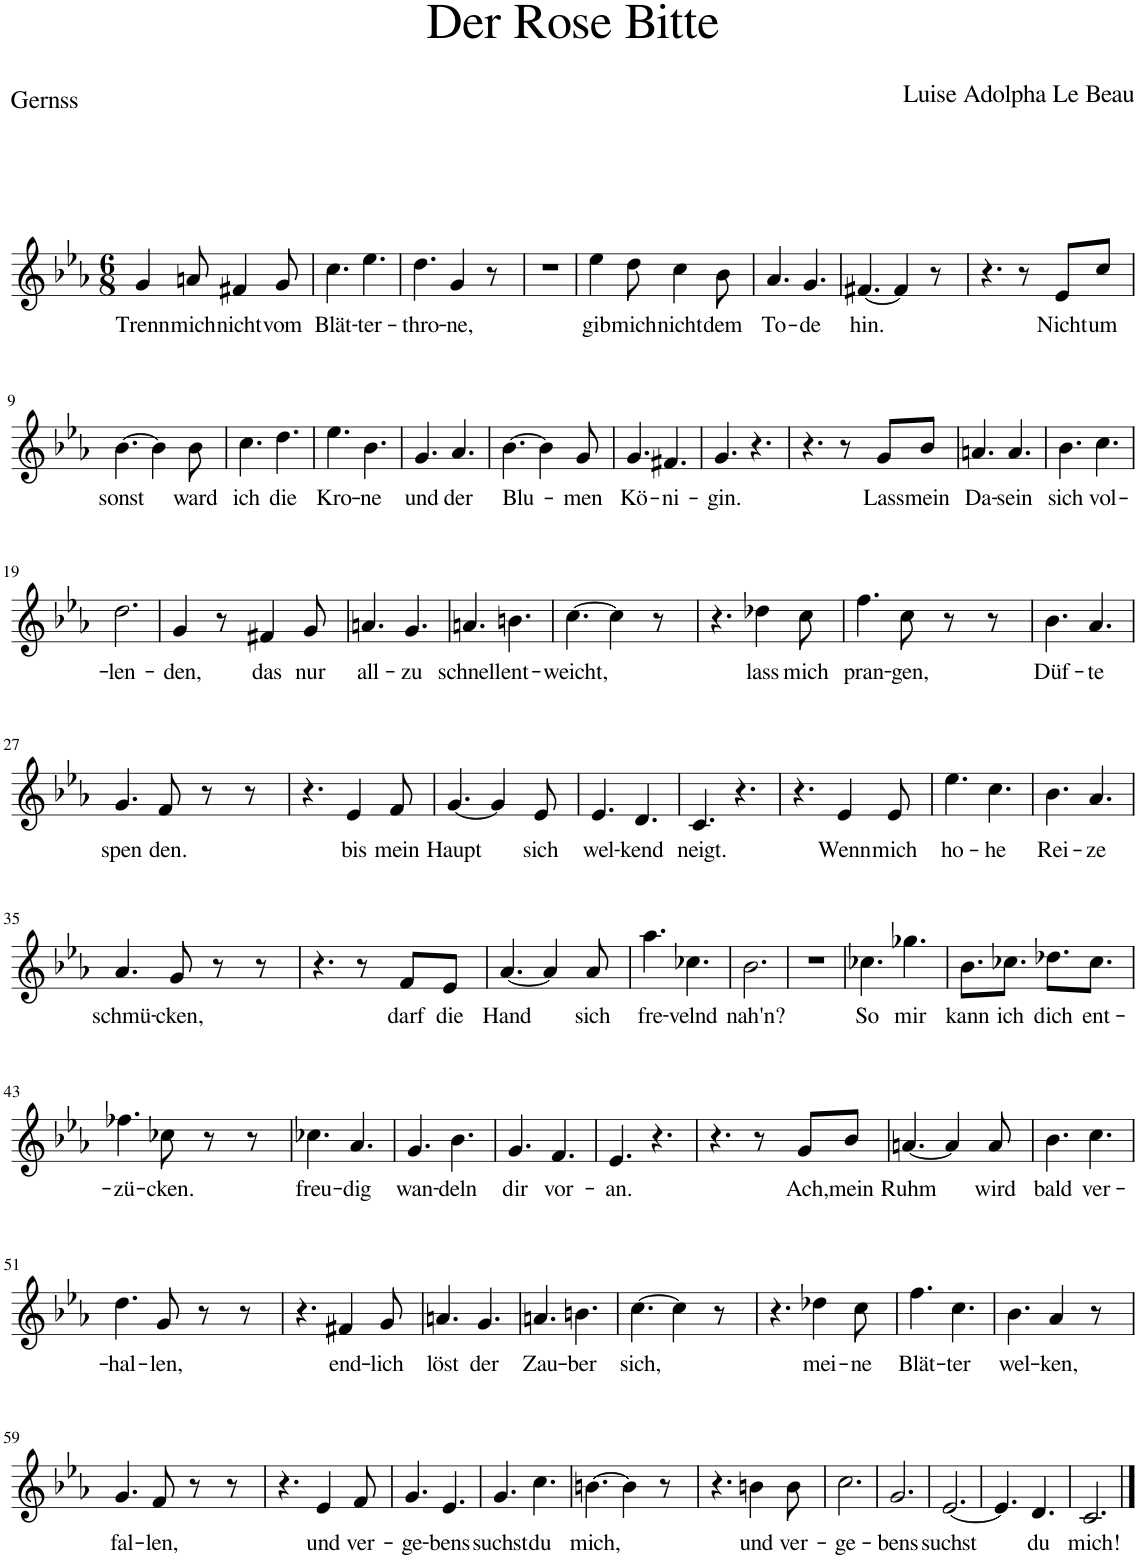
**kern	**text
*part1	*part1
*staff1	*staff1
*I"Piano	*
*I'Pno	*
*clefG2	*
*k[b-e-a-]	*
*M6/8	*
=1	=1
!	!LO:LY:b
4g/	Trenn
!	!LO:LY:b
8an/	mich
!	!LO:LY:b
4f#X/	nicht
!	!LO:LY:b
8g/	vom
=2	=2
!	!LO:LY:b
4.cc\	Blät-
!	!LO:LY:b
4.ee-\	-ter-
=3	=3
!	!LO:LY:b
4.dd\	-thro-
!	!LO:LY:b
4g/	-ne,
8r	.
=4	=4
2.r	.
=5	=5
!	!LO:LY:b
4ee-\	gib
!	!LO:LY:b
8dd\	mich
!	!LO:LY:b
4cc\	nicht
!	!LO:LY:b
8b-\	dem
=6	=6
!	!LO:LY:b
4.a-/	To-
!	!LO:LY:b
4.g/	-de
=7	=7
!	!LO:LY:b
[4.f#X/	hin.
4f#/]	.
8r	.
=8	=8
4.r	.
8r	.
!	!LO:LY:b
8e-/L	Nicht
!	!LO:LY:b
8cc/J	um
!!LO:LB:g=z
=9	=9
!	!LO:LY:b
[4.b-\	-sonst
4b-\]	.
!	!LO:LY:b
8b-\	ward
=10	=10
!	!LO:LY:b
4.cc\	ich
!	!LO:LY:b
4.dd\	die
=11	=11
!	!LO:LY:b
4.ee-\	Kro-
!	!LO:LY:b
4.b-\	-ne
=12	=12
!	!LO:LY:b
4.g/	und
!	!LO:LY:b
4.a-/	der
=13	=13
!	!LO:LY:b
[4.b-\	Blu-
4b-\]	.
!	!LO:LY:b
8g/	-men
=14	=14
!	!LO:LY:b
4.g/	Kö-
!	!LO:LY:b
4.f#X/	-ni-
=15	=15
!	!LO:LY:b
4.g/	-gin.
4.r	.
=16	=16
4.r	.
8r	.
!	!LO:LY:b
8g/L	Lass
!	!LO:LY:b
8b-/J	mein
=17	=17
!	!LO:LY:b
4.an/	Da-
!	!LO:LY:b
4.a/	sein
=18	=18
!	!LO:LY:b
4.b-\	sich
!	!LO:LY:b
4.cc\	vol-
!!LO:LB:g=z
=19	=19
!	!LO:LY:b
2.dd\	-len-
=20	=20
!	!LO:LY:b
4g/	-den,
8r	.
!	!LO:LY:b
4f#X/	das
!	!LO:LY:b
8g/	nur
=21	=21
!	!LO:LY:b
4.an/	all-
!	!LO:LY:b
4.g/	-zu
=22	=22
!	!LO:LY:b
4.an/	schnell
!	!LO:LY:b
4.bn\	ent-
=23	=23
!	!LO:LY:b
[4.cc\	-weicht,
4cc\]	.
8r	.
=24	=24
4.r	.
!	!LO:LY:b
4dd-X\	lass
!	!LO:LY:b
8cc\	mich
=25	=25
!	!LO:LY:b
4.ff\	pran-
!	!LO:LY:b
8cc\	-gen,
8r	.
8r	.
=26	=26
!	!LO:LY:b
4.b-\	Düf-
!	!LO:LY:b
4.a-/	-te
!!LO:LB:g=z
=27	=27
!	!LO:LY:b
4.g/	spen
!	!LO:LY:b
8f/	-den.
8r	.
8r	.
=28	=28
4.r	.
!	!LO:LY:b
4e-/	bis
!	!LO:LY:b
8f/	mein
=29	=29
!	!LO:LY:b
[4.g/	Haupt
4g/]	.
!	!LO:LY:b
8e-/	sich
=30	=30
!	!LO:LY:b
4.e-/	wel-
!	!LO:LY:b
4.d/	-kend
=31	=31
!	!LO:LY:b
4.c/	neigt.
4.r	.
=32	=32
4.r	.
!	!LO:LY:b
4e-/	Wenn
!	!LO:LY:b
8e-/	mich
=33	=33
!	!LO:LY:b
4.ee-\	ho-
!	!LO:LY:b
4.cc\	-he
=34	=34
!	!LO:LY:b
4.b-\	Rei-
!	!LO:LY:b
4.a-/	-ze
!!LO:LB:g=z
=35	=35
!	!LO:LY:b
4.a-/	schmü-
!	!LO:LY:b
8g/	-cken,
8r	.
8r	.
=36	=36
4.r	.
8r	.
!	!LO:LY:b
8f/L	darf
!	!LO:LY:b
8e-/J	die
=37	=37
!	!LO:LY:b
[4.a-/	Hand
4a-/]	.
!	!LO:LY:b
8a-/	sich
=38	=38
!	!LO:LY:b
4.aa-\	fre-
!	!LO:LY:b
4.cc-X\	-velnd
=39	=39
!	!LO:LY:b
2.b-\	nah'n?
=40	=40
2.r	.
=41	=41
!	!LO:LY:b
4.cc-X\	So
!	!LO:LY:b
4.gg-X\	mir
=42	=42
!	!LO:LY:b
8.b-\L	kann
!	!LO:LY:b
8.cc-X\J	ich
!	!LO:LY:b
8.dd-X\L	dich
!	!LO:LY:b
8.cc-\J	ent-
!!LO:LB:g=z
=43	=43
!	!LO:LY:b
4.ff-X\	-zü-
!	!LO:LY:b
8cc-X\	-cken.
8r	.
8r	.
=44	=44
!	!LO:LY:b
4.cc-X\	freu-
!	!LO:LY:b
4.a-/	-dig
=45	=45
!	!LO:LY:b
4.g/	wan-
!	!LO:LY:b
4.b-\	-deln
=46	=46
!	!LO:LY:b
4.g/	dir
!	!LO:LY:b
4.f/	vor-
=47	=47
!	!LO:LY:b
4.e-/	-an.
4.r	.
=48	=48
4.r	.
8r	.
!	!LO:LY:b
8g/L	Ach,
!	!LO:LY:b
8b-/J	mein
=49	=49
!	!LO:LY:b
[4.an/	Ruhm
4a/]	.
!	!LO:LY:b
8a/	wird
=50	=50
!	!LO:LY:b
4.b-\	bald
!	!LO:LY:b
4.cc\	ver-
!!LO:LB:g=z
=51	=51
!	!LO:LY:b
4.dd\	-hal-
!	!LO:LY:b
8g/	-len,
8r	.
8r	.
=52	=52
4.r	.
!	!LO:LY:b
4f#X/	end-
!	!LO:LY:b
8g/	-lich
=53	=53
!	!LO:LY:b
4.an/	löst
!	!LO:LY:b
4.g/	der
=54	=54
!	!LO:LY:b
4.an/	Zau-
!	!LO:LY:b
4.bn\	-ber
=55	=55
!	!LO:LY:b
[4.cc\	sich,
4cc\]	.
8r	.
=56	=56
4.r	.
!	!LO:LY:b
4dd-X\	mei-
!	!LO:LY:b
8cc\	-ne
=57	=57
!	!LO:LY:b
4.ff\	Blät-
!	!LO:LY:b
4.cc\	-ter
=58	=58
!	!LO:LY:b
4.b-\	wel-
!	!LO:LY:b
4a-/	ken,
8r	.
!!LO:LB:g=z
=59	=59
!	!LO:LY:b
4.g/	fal-
!	!LO:LY:b
8f/	-len,
8r	.
8r	.
=60	=60
4.r	.
!	!LO:LY:b
4e-/	und
!	!LO:LY:b
8f/	ver-
=61	=61
!	!LO:LY:b
4.g/	-ge-
!	!LO:LY:b
4.e-/	-bens
=62	=62
!	!LO:LY:b
4.g/	suchst
!	!LO:LY:b
4.cc\	du
=63	=63
!	!LO:LY:b
[4.bn\	mich,
4b\]	.
8r	.
=64	=64
4.r	.
!	!LO:LY:b
4bn\	und
!	!LO:LY:b
8b\	ver-
=65	=65
!	!LO:LY:b
2.cc\	-ge-
=66	=66
!	!LO:LY:b
2.g/	-bens
=67	=67
!	!LO:LY:b
[2.e-/	suchst
=68	=68
4.e-/]	.
!	!LO:LY:b
4.d/	du
=69	=69
!	!LO:LY:b
2.c/	mich!
==	==
*-	*-
